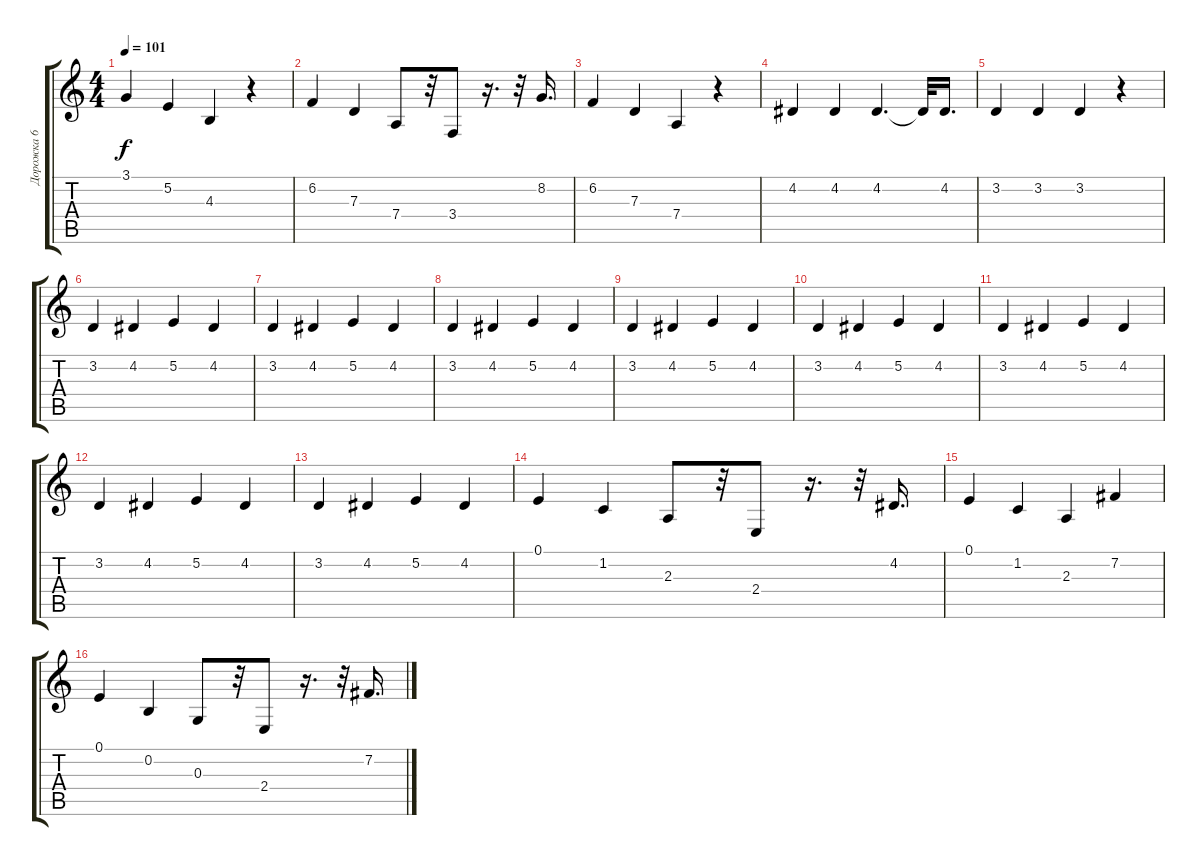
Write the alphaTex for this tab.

\track ("Дорожка 6" "Дорожка 6") {instrument marimba}
\staff {score tabs}
\tuning (E4 B3 G3 D3 A2 E2) {hide}
\ts (4 4)
\tempo 101
\clef g2
\ks c
3.1.4{dy f} 5.2.4 4.3.4 r.4 |
6.2.4 7.3.4 7.4.8 r.32 3.4.8 r.16{d} r.32 8.2.16{d} |
6.2.4 7.3.4 7.4.4 r.4 |
4.2.4 4.2.4 4.2.4{d} 4.2{t}.32 4.2.16{d} |
3.2.4 3.2.4 3.2.4 r.4 |
3.2.4 4.2.4 5.2.4 4.2.4 |
3.2.4 4.2.4 5.2.4 4.2.4 |
3.2.4 4.2.4 5.2.4 4.2.4 |
3.2.4 4.2.4 5.2.4 4.2.4 |
3.2.4 4.2.4 5.2.4 4.2.4 |
3.2.4 4.2.4 5.2.4 4.2.4 |
3.2.4 4.2.4 5.2.4 4.2.4 |
3.2.4 4.2.4 5.2.4 4.2.4 |
0.1.4 1.2.4 2.3.8 r.32 2.4.8 r.16{d} r.32 4.2.16{d} |
0.1.4 1.2.4 2.3.4 7.2.4 |
0.1.4 0.2.4 0.3.8 r.32 2.4.8 r.16{d} r.32 7.2.16{d}
